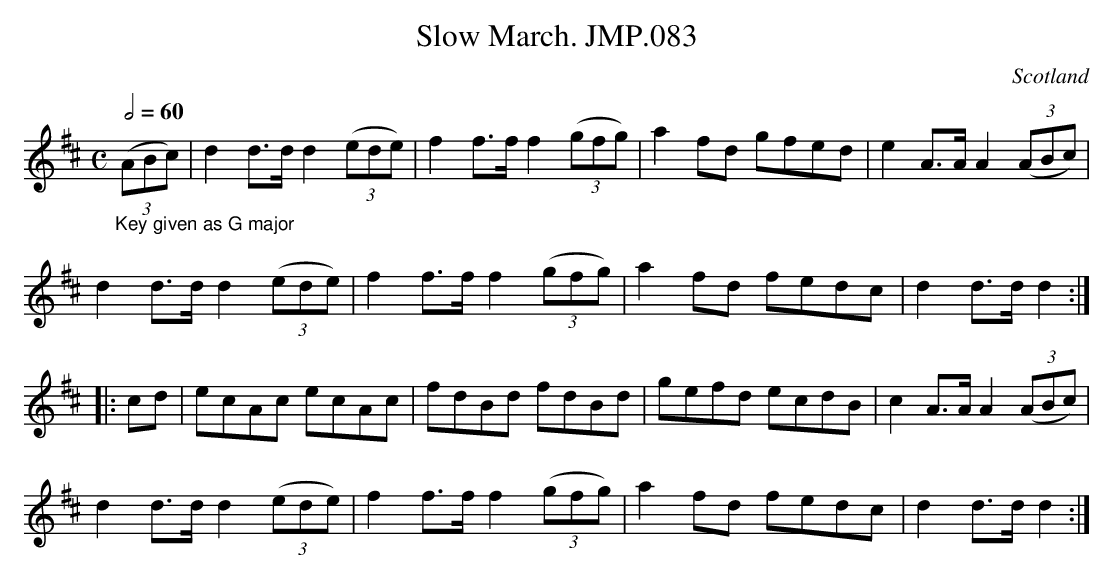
X:1
T:Slow March. JMP.083
M:C
L:1/8
Q:1/2=60
O:Scotland
K:D major
"_Key given as G major"((3ABc) | d2 d>d d2 ((3ede) | f2 f>f f2 ((3gfg) |\
a2 fd gfed |e2 A>A A2 ((3ABc) |!
d2 d>d d2 ((3ede) | f2 f>f f2 ((3gfg) |\
a2 fd fedc | d2 d>d d2 :|!
|: cd | ecAc ecAc | fdBd fdBd  |\
gefd ecdB | c2 A>A A2  ((3ABc) |!
d2 d>d d2 ((3ede) |\
f2 f>f f2 ((3gfg) | a2 fd fedc | d2 d>d d2 :|
